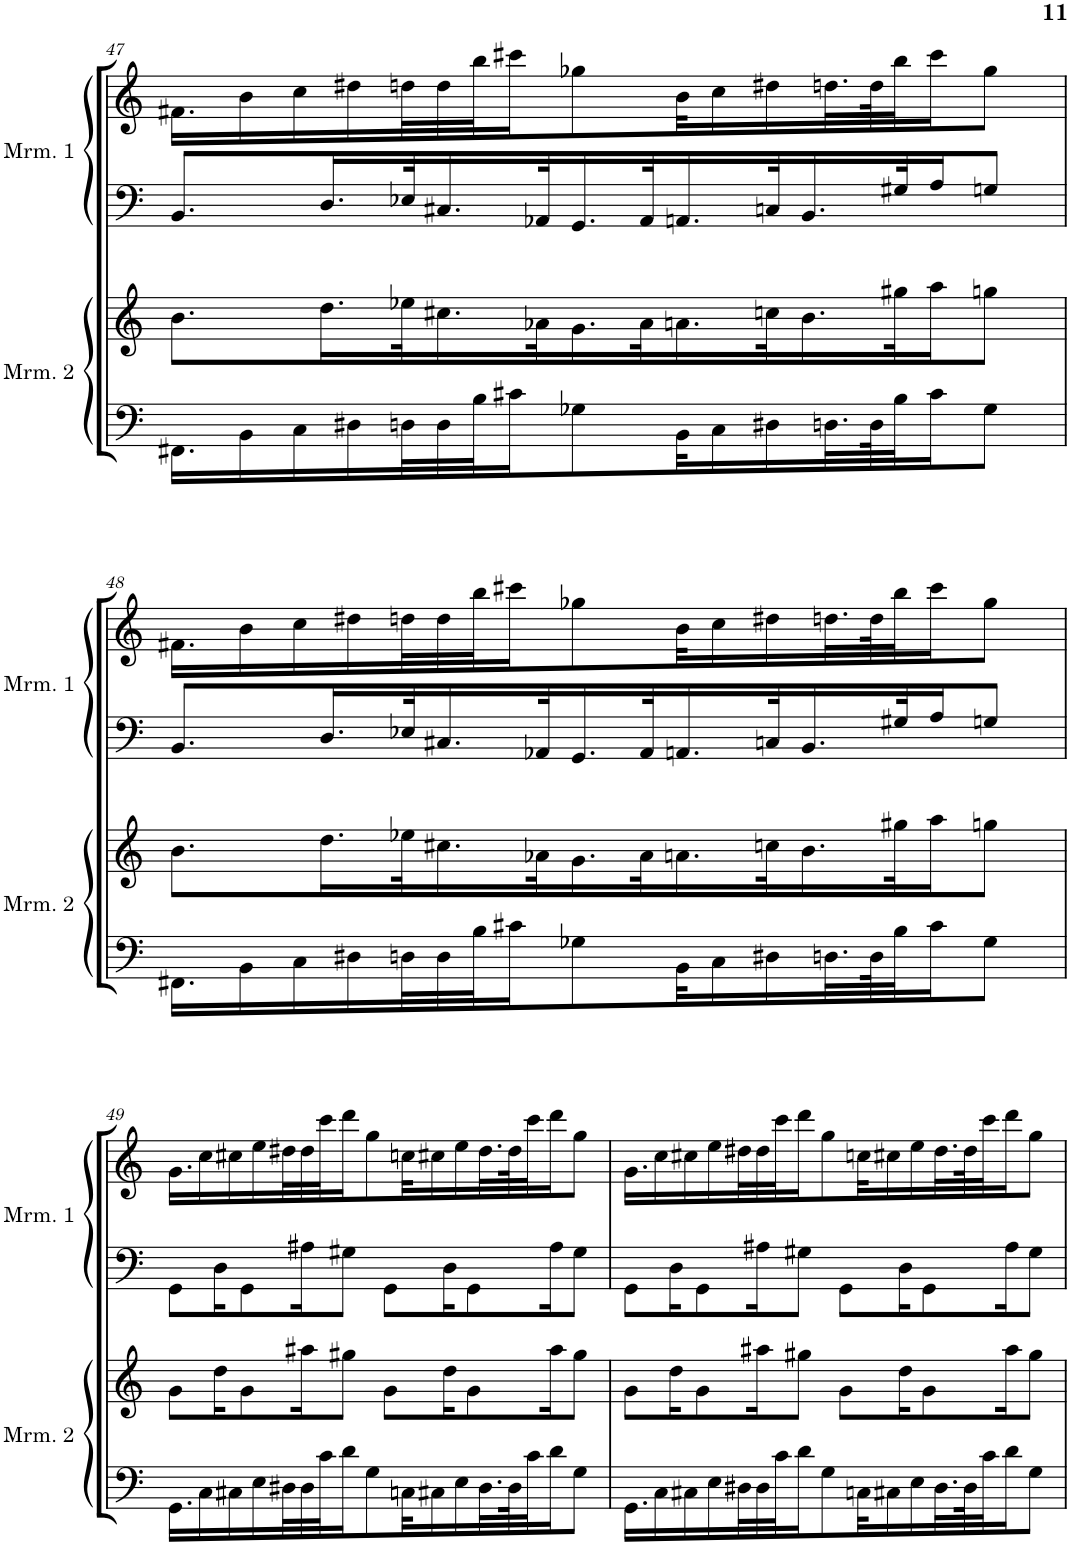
**kern	**kern	**kern	**kern
*part4	*part3	*part2	*part1
*staff4	*staff3	*staff2	*staff1
*I"Marimba 2	*I"Marimba 2	*I"Marimba 1	*I"Marimba 1
*I'Mrm. 2	*I'Mrm. 2	*I'Mrm. 1	*I'Mrm. 1
!!LO:PB:g=z
*clefF4	*clefG2	*clefF4	*clefG2
*k[]	*k[]	*k[]	*k[]
*M4/4	*M4/4	*M4/4	*M4/4
=47	=47	=47	=47
16.FF#X\LL	8.b\L	8.BB/L	16.f#X\LL
16BB\	.	.	16b\
16C\	.	.	16cc\
.	16.dd\L	16.D/L	.
16D#X\	.	.	16dd#X\
32Dn\L	32ee-X\K	32E-X/K	32ddn\L
32D\	16.cc#X\	16.C#X/	32dd\
32B\J	.	.	32bb\J
16c#X\J	.	.	16ccc#X\J
.	32a-X\K	32AA-X/K	.
8G-X\	16.g\	16.GG/	8gg-X\
.	32a-\K	32AA-/K	.
32BB\KL	16.an\	16.AAn/	32b\KL
16C\	.	.	16cc\
16D#X\	32ccn\K	32Cn/K	16dd#X\
.	16.b\	16.BB/	.
32.Dn\L	.	.	32.ddn\L
64D\K	.	.	64dd\K
32B\J	32gg#X\K	32G#X/K	32bb\J
16c#\J	16aa\J	16A/J	16ccc#\J
8G-\J	8ggn\J	8Gn/J	8gg-\J
!!LO:LB:g=z
=48	=48	=48	=48
16.FF#X\LL	8.b\L	8.BB/L	16.f#X\LL
16BB\	.	.	16b\
16C\	.	.	16cc\
.	16.dd\L	16.D/L	.
16D#X\	.	.	16dd#X\
32Dn\L	32ee-X\K	32E-X/K	32ddn\L
32D\	16.cc#X\	16.C#X/	32dd\
32B\J	.	.	32bb\J
16c#X\J	.	.	16ccc#X\J
.	32a-X\K	32AA-X/K	.
8G-X\	16.g\	16.GG/	8gg-X\
.	32a-\K	32AA-/K	.
32BB\KL	16.an\	16.AAn/	32b\KL
16C\	.	.	16cc\
16D#X\	32ccn\K	32Cn/K	16dd#X\
.	16.b\	16.BB/	.
32.Dn\L	.	.	32.ddn\L
64D\K	.	.	64dd\K
32B\J	32gg#X\K	32G#X/K	32bb\J
16c#\J	16aa\J	16A/J	16ccc#\J
8G-\J	8ggn\J	8Gn/J	8gg-\J
!!LO:LB:g=z
=49	=49	=49	=49
16.GG\LL	8g\L	8GG\L	16.g\LL
16C\	.	.	16cc\
.	16dd\K	16D\K	.
16C#X\	.	.	16cc#X\
.	8g\	8GG\	.
16E\	.	.	16ee\
32D#X\L	.	.	32dd#X\L
32D#\	16aa#X\K	16A#X\K	32dd#\
32c\J	.	.	32ccc\J
16d\J	8gg#X\J	8G#X\J	16ddd\J
8G\	.	.	8gg\
.	8g\L	8GG\L	.
32Cn\KL	.	.	32ccn\KL
16C#X\	.	.	16cc#X\
.	16dd\K	16D\K	.
16E\	.	.	16ee\
.	8g\	8GG\	.
32.D#\L	.	.	32.dd#\L
64D#\K	.	.	64dd#\K
32c\J	.	.	32ccc\J
16d\J	16aa#\K	16A#\K	16ddd\J
8G\J	8gg#\J	8G#\J	8gg\J
=50	=50	=50	=50
16.GG\LL	8g\L	8GG\L	16.g\LL
16C\	.	.	16cc\
.	16dd\K	16D\K	.
16C#X\	.	.	16cc#X\
.	8g\	8GG\	.
16E\	.	.	16ee\
32D#X\L	.	.	32dd#X\L
32D#\	16aa#X\K	16A#X\K	32dd#\
32c\J	.	.	32ccc\J
16d\J	8gg#X\J	8G#X\J	16ddd\J
8G\	.	.	8gg\
.	8g\L	8GG\L	.
32Cn\KL	.	.	32ccn\KL
16C#X\	.	.	16cc#X\
.	16dd\K	16D\K	.
16E\	.	.	16ee\
.	8g\	8GG\	.
32.D#\L	.	.	32.dd#\L
64D#\K	.	.	64dd#\K
32c\J	.	.	32ccc\J
16d\J	16aa#\K	16A#\K	16ddd\J
8G\J	8gg#\J	8G#\J	8gg\J
=	=	=	=
*-	*-	*-	*-
